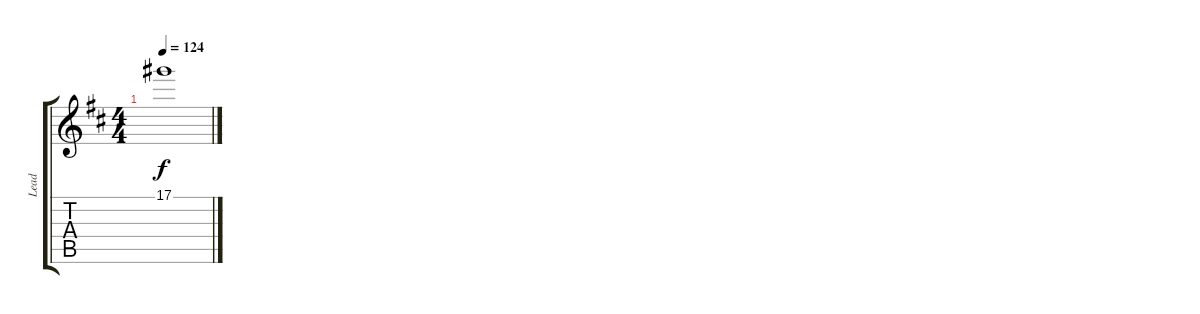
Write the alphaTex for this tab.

\track ("Lead" "Lead") {instrument distortionguitar}
\staff {score tabs}
\tuning (Eb4 Bb3 Gb3 Db3 Ab2 Eb2) {hide}
\ts (4 4)
\tempo 124
\clef g2
\ks d
17.1{t}.1{dy f}
